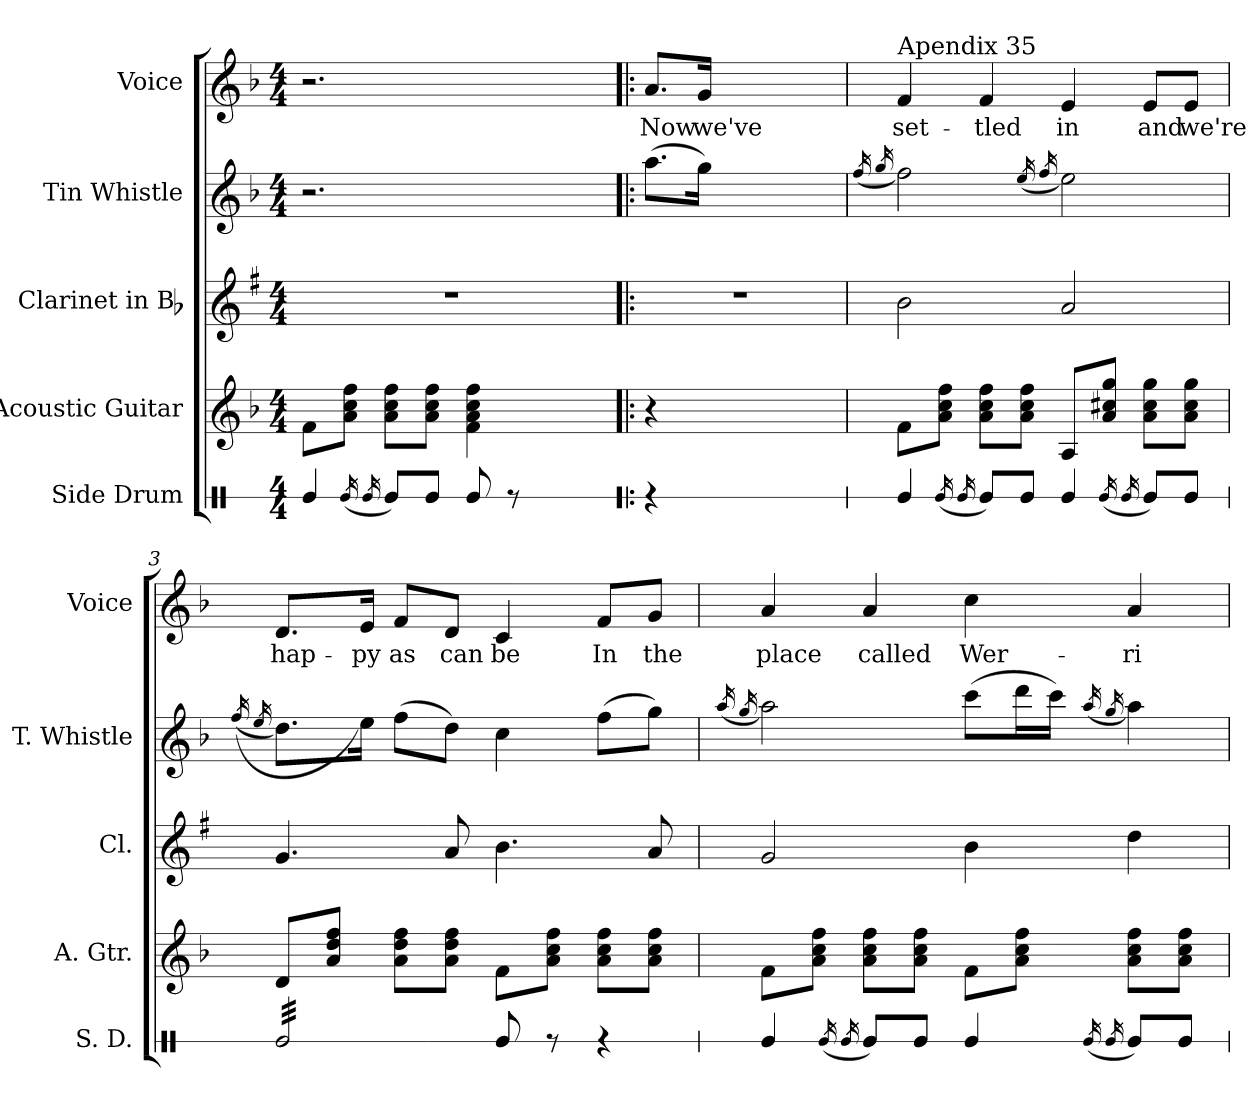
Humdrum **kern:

**kern	**kern	**kern	**kern	**kern	**text
*part5	*part4	*part3	*part2	*part1	*part1
*staff5	*staff4	*staff3	*staff2	*staff1	*staff1
*I"Side Drum	*I"Acoustic Guitar	*I"Clarinet in Bb	*I"Tin Whistle	*I"Voice	*
*I'S. D.	*I'A. Gtr.	*I'Cl.	*I'T. Whistle	*I'Voice	*
!!LO:PB:g=z
*stria1	*	*	*	*	*
*clefX	*clefG2	*clefG2	*clefG2	*clefG2	*
*	*ITrd7c12	*ITrd1c2	*ITrd-7c-12	*	*
*k[]	*k[b-]	*k[b-]	*k[b-]	*k[b-]	*
*C:	*F:	*F:	*F:	*F:	*
*M4/4	*M4/4	*M4/4	*M4/4	*M4/4	*
*MM112	*MM112	*MM112	*MM112	*MM112	*
=1	=1	=1	=1	=1	=1
!	!	!LO:N:vis=1	!	!	!
4Rei/	8Fi\L	1r	2.r	2.r	.
.	8Ai\ 8ci\ 8fi\J	.	.	.	.
(16qRei/	.	.	.	.	.
16qRei/	.	.	.	.	.
8Rei/L)	8Ai\ 8ci\ 8fi\L	.	.	.	.
8Rei/J	8Ai\ 8ci\ 8fi\J	.	.	.	.
8Rei/	4Fi\ 4Ai 4ci 4fi	.	.	.	.
8r	.	.	.	.	.
4ryy	4ryy	.	4ryy	4ryy	.
=1X1!|:	=1X1!|:	=1X1!|:	=1X1!|:	=1X1!|:	=1X1!|:
!	!	!LO:N:vis=1	!	!	!
!	!	!	!	!	!LO:LY:b:color=#000000
4r	4r	1r	(8.aaai\L	8.ai/L	Now
!	!	!	!	!	!LO:LY:b:color=#000000
.	.	.	16gggi\Jk)	16gi/Jk	we've
2.ryy	2.ryy	.	2.ryy	2.ryy	.
=2	=2	=2	=2	=2	=2
.	.	.	(16qfffi/	.	.
.	.	.	16qgggi/	.	.
!	!	!	!	!LO:TX:a:t=Apendix 35	!
!	!	!	!	!	!LO:LY:b:color=#000000
4Rei/	8Fi\L	2ai\	2fffi\)	4fi/	set-
.	8Ai\ 8ci\ 8fi\J	.	.	.	.
(16qRei/	.	.	.	.	.
16qRei/	.	.	.	.	.
!	!	!	!	!	!LO:LY:b:color=#000000
8Rei/L)	8Ai\ 8ci\ 8fi\L	.	.	4fi/	-tled
8Rei/J	8Ai\ 8ci\ 8fi\J	.	.	.	.
.	.	.	(16qeeei/	.	.
.	.	.	16qfffi/	.	.
!	!	!	!	!	!LO:LY:b:color=#000000
4Rei/	8AAi/L	2gi/	2eeei\)	4ei/	in
.	8Ai/ 8c#Xi/ 8gi/J	.	.	.	.
(16qRei/	.	.	.	.	.
16qRei/	.	.	.	.	.
!	!	!	!	!	!LO:LY:b:color=#000000
8Rei/L)	8Ai\ 8c#i\ 8gi\L	.	.	8ei/L	and
!	!	!	!	!	!LO:LY:b:color=#000000
8Rei/J	8Ai\ 8c#i\ 8gi\J	.	.	8ei/J	we're
=3	=3	=3	=3	=3	=3
.	.	.	((16qfffi/	.	.
.	.	.	16qeeei/	.	.
!	!	!	!	!	!LO:LY:b:color=#000000
*tremolo	*	*	*	*	*
(32Rei/LLL	8Di/L	4.fi/	8.dddi\L)	8.di/L	hap-
(32Rei/	.	.	.	.	.
(32Rei/	.	.	.	.	.
(32Rei/	.	.	.	.	.
(32Rei/	8Ai/ 8di/ 8fi/J	.	.	.	.
(32Rei/	.	.	.	.	.
!	!	!	!	!	!LO:LY:b:color=#000000
(32Rei/	.	.	16eeei\Jk)	16ei/Jk	-py
(32Rei/	.	.	.	.	.
!	!	!	!	!	!LO:LY:b:color=#000000
(32Rei/	8Ai\ 8di\ 8fi\L	.	(8fffi\L	8fi/L	as
(32Rei/	.	.	.	.	.
(32Rei/	.	.	.	.	.
(32Rei/	.	.	.	.	.
!	!	!	!	!	!LO:LY:b:color=#000000
(32Rei/	8Ai\ 8di\ 8fi\J	8gi/	8dddi\J)	8di/J	can
(32Rei/	.	.	.	.	.
(32Rei/	.	.	.	.	.
(32Rei/JJJ	.	.	.	.	.
*Xtremolo	*	*	*	*	*
!	!	!	!	!	!LO:LY:b:color=#000000
8Rei/)	8Fi\L	4.ai\	4ccci\	4ci/	be
8r	8Ai\ 8ci\ 8fi\J	.	.	.	.
!	!	!	!	!	!LO:LY:b:color=#000000
4r	8Ai\ 8ci\ 8fi\L	.	(8fffi\L	8fi/L	In
!	!	!	!	!	!LO:LY:b:color=#000000
.	8Ai\ 8ci\ 8fi\J	8gi/	8gggi\J)	8gi/J	the
!!LO:LB:g=z
=4	=4	=4	=4	=4	=4
.	.	.	(16qaaai/	.	.
.	.	.	16qgggi/	.	.
!	!	!	!	!	!LO:LY:b:color=#000000
4Rei/	8Fi\L	2fi/	2aaai\)	4ai/	place
.	8Ai\ 8ci\ 8fi\J	.	.	.	.
(16qRei/	.	.	.	.	.
16qRei/	.	.	.	.	.
!	!	!	!	!	!LO:LY:b:color=#000000
8Rei/L)	8Ai\ 8ci\ 8fi\L	.	.	4ai/	called
8Rei/J	8Ai\ 8ci\ 8fi\J	.	.	.	.
!	!	!	!	!	!LO:LY:b:color=#000000
4Rei/	8Fi\L	4ai\	(8cccci\L	4cci\	Wer-
.	8Ai\ 8ci\ 8fi\J	.	16ddddi\L	.	.
.	.	.	16cccci\JJ)	.	.
(16qRei/	.	.	(16qaaai/	.	.
16qRei/	.	.	16qgggi/	.	.
!	!	!	!	!	!LO:LY:b:color=#000000
8Rei/L)	8Ai\ 8ci\ 8fi\L	4cci\	4aaai\)	4ai/	-ri-
8Rei/J	8Ai\ 8ci\ 8fi\J	.	.	.	.
=	=	=	=	=	=
*-	*-	*-	*-	*-	*-
